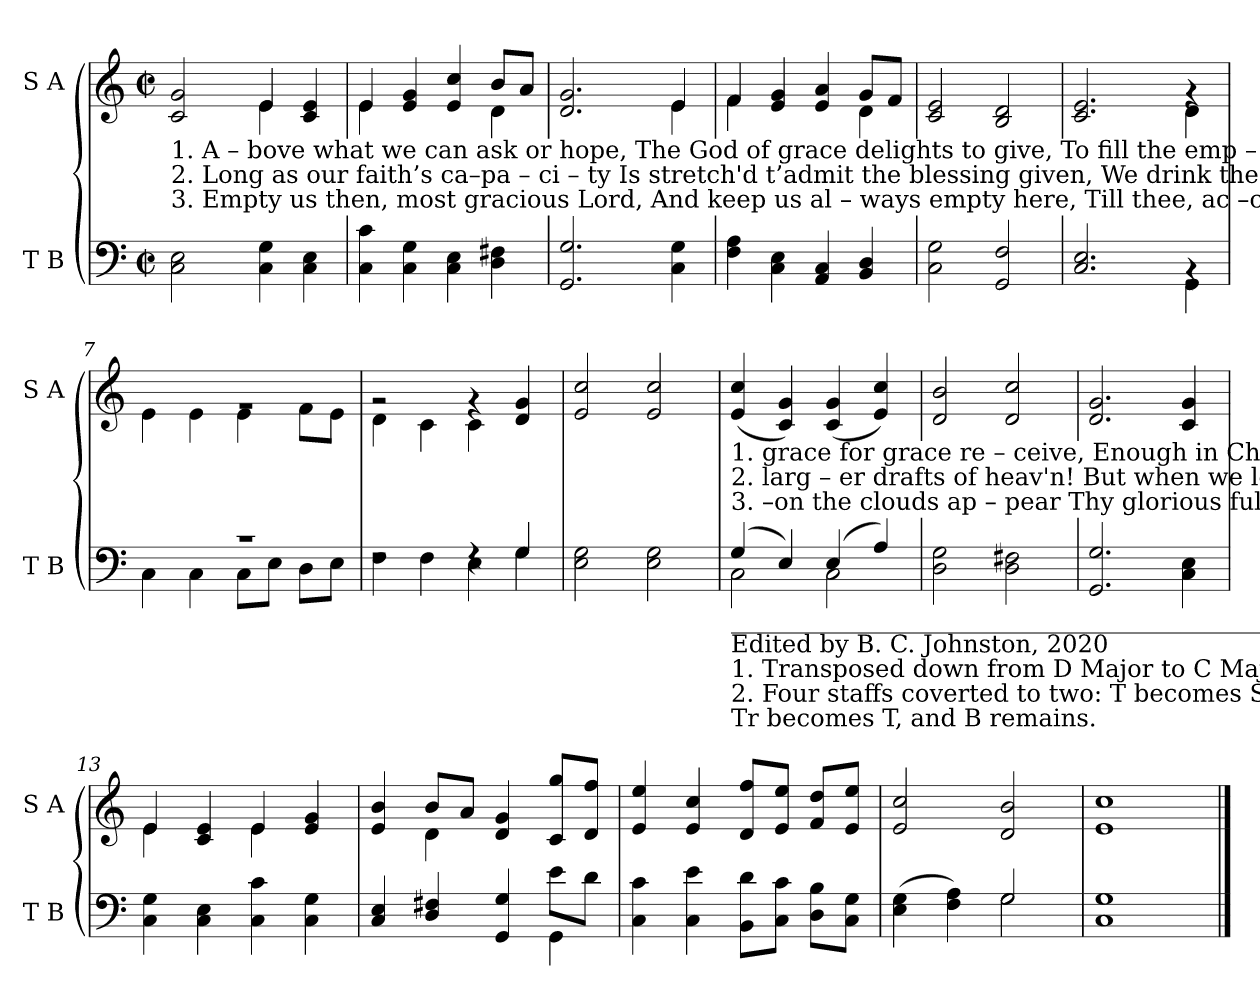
**kern	**kern
*part2	*part1
*staff2	*staff1
*I"T B	*I"S A
*I'T B	*I'S A
*clefF4	*clefG2
*k[]	*k[]
*M2/2	*M2/2
*met(c|)	*met(c|)
*MM130	*MM130
=1	=1
*	*^
!	!LO:TX:b:t=1. A – bove what we can ask   or     hope,   The God of grace delights  to   give,     To   fill  the emp –  ty     vessels up&colon; And when we	!
!	!LO:TX:b:t=2. Long as our faith’s ca–pa – ci   –   ty      Is stretch'd t’admit the blessing  given,  We drink the streaming    de – i – ty, And gasp  for	!
!	!LO:TX:b:t=3. Empty  us  then, most  gracious  Lord,   And keep us al – ways   empty    here,   Till thee, ac –cor –ding to  thy word, We   see  up –	!
2C\ 2E\	2c/ 2g/	4ryy
.	.	4ryy
4C\ 4G\	4e/	4e\
4C\ 4E\	4c/ 4e/	4ryy
=2	=2	=2
4C\ 4c\	4e/	4e\
4C\ 4G\	4e/ 4g/	4ryy
4C\ 4E\	4e/ 4cc/	4ryy
4D\ 4F#X\	8b/L	4d\
.	8a/J	.
=3	=3	=3
2.GG/ 2.G/	2.d/ 2.g/	4ryy
.	.	2ryy
4C\ 4G\	4e/	4e\
=4	=4	=4
4F\ 4A\	4f/	4f\
4C\ 4E\	4e/ 4g/	4ryy
4AA/ 4C/	4e/ 4a/	4ryy
4BB/ 4D/	8g/L	4d\
.	8f/J	.
*	*v	*v
=5	=5
2C\ 2G\	2c/ 2e/
2GG/ 2F/	2B/ 2d/
=6	=6
*^	*^
2.C/ 2.E/	4ryy	2.c/ 2.e/	4ryy
.	2ryy	.	2ryy
4rBB	4GG\	4rg	4d\
=7	=7	=7	=7
1r	4C\	1rg	4e\
.	4C\	.	4e\
.	8C\L	.	4e\
.	8E\J	.	.
.	8D\L	.	8f\L
.	8E\J	.	8e\J
=8	=8	=8	=8
2rF	4F\	2rg	4d\
.	4F\	.	4c\
4rF	4E\	4rg	4c\
4G/	4G\	4d/ 4g/	4ryy
*v	*v	*	*
*	*v	*v
=9	=9
2E\ 2G\	2e/ 2cc/
2E\ 2G\	2e/ 2cc/
!!LO:LB:g=z
=10	=10
*^	*
!	!	!LO:TX:b:t=1. grace     for     grace   re – ceive,    Enough  in Christ remains  be  – hind,   To        fill    the   souls    of      all       man – kind.
!	!	!LO:TX:b:t=2. larg   –   er     drafts   of   heav'n!   But when we lose our emp – ti  – ness,   The     oil,   the    joy,     the     Spi   –  rit     stays!
!	!	!LO:TX:b:t=3. –on       the   clouds   ap – pear     Thy glorious fullness  to     re  –  veal,   And     all    thy    saints   for –  ev   –   er       fill.
!LO:TX:b:t=____________________________________________________	!	!
!LO:TX:b:t=Edited by B. C. Johnston, 2020	!	!
!LO:TX:b:t=1. Transposed down from D Major to C Major.	!	!
!LO:TX:b:t=2. Four staffs coverted to two&colon; T becomes S, C becomes A,	!	!
!LO:TX:b:t=Tr becomes T, and B remains.	!	!
(<4G/	2C\	(<4e/ 4cc/
4E/)	.	4c/ 4g/)
(<4E/	2C\	(<4c/ 4g/
4A/)	.	4e/ 4cc/)
*v	*v	*
=11	=11
2D\ 2G\	2d/ 2b/
2D\ 2F#X\	2d/ 2cc/
=12	=12
2.GG/ 2.G/	2.d/ 2.g/
4C\ 4E\	4c/ 4g/
=13	=13
*	*^
4C\ 4G\	4e/	4e\
4C\ 4E\	4c/ 4e/	4ryy
4C\ 4c\	4e/	4e\
4C\ 4G\	4e/ 4g/	4ryy
=14	=14	=14
*^	*	*
4C/ 4E/	4ryy	4e/ 4b/	4ryy
4D/ 4F#X/	4ryy	8b/L	4d\
.	.	8a/J	.
4GG/ 4G/	4ryy	4d/ 4g/	4ryy
8e\L	4GG\	8c/ 8gg/L	4ryy
8d\J	.	8d/ 8ff/J	.
*v	*v	*	*
*	*v	*v
=15	=15
4C\ 4c\	4e/ 4ee/
4C\ 4e\	4e/ 4cc/
8BB\ 8d\L	8d/ 8ff/L
8C\ 8c\J	8e/ 8ee/J
8D\ 8B\L	8f/ 8dd/L
8C\ 8G\J	8e/ 8ee/J
=16	=16
*^	*
(>4E\ 4G\	4ryy	2e/ 2cc/
4F\ 4A\)	4ryy	.
2G/	2G\	2d/ 2b/
*v	*v	*
=17	=17
1C 1G	1e 1cc
==	==
*-	*-
